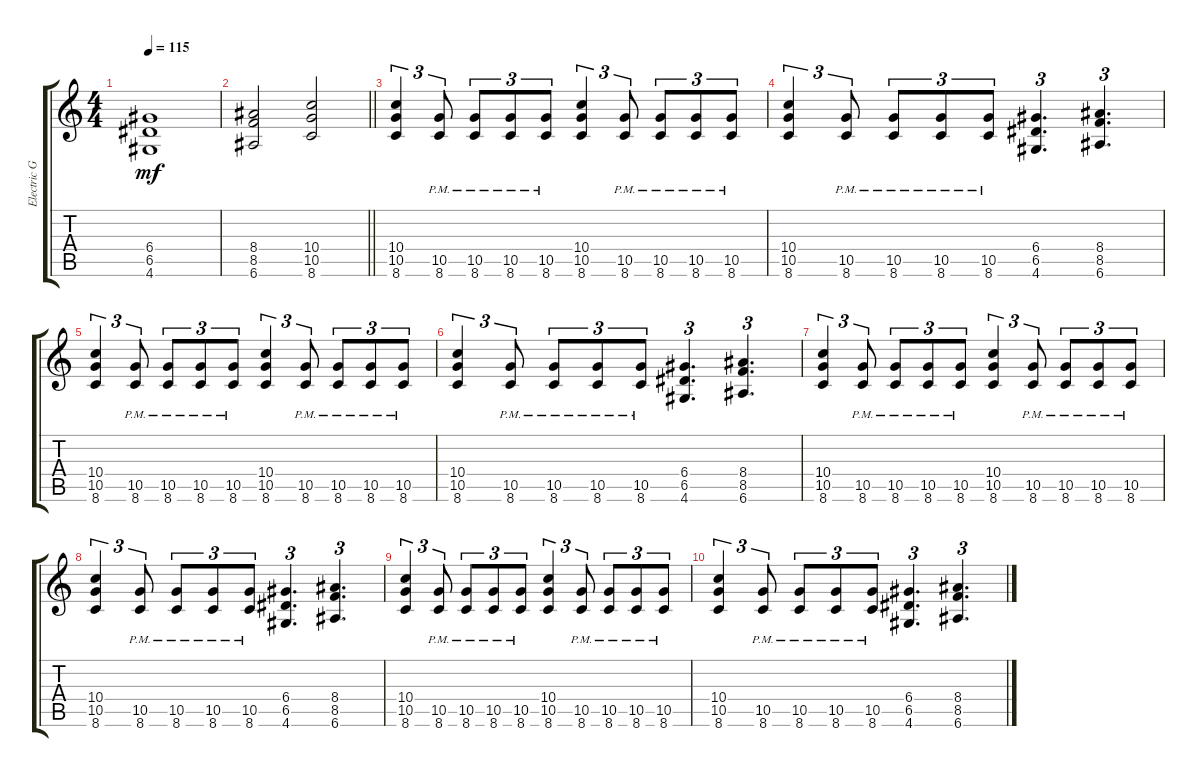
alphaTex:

\track ("Electric Guitar 2" "Electric G") {instrument distortionguitar}
\staff {score tabs}
\tuning (E4 B3 G3 D3 A2 E2) {hide}
\ts (4 4)
\tempo 115
\clef g2
\ks c
(6.4 6.5 4.6).1{dy mf} |
\barLineRight lightlight
(8.4 8.5 6.6).2 (10.4 10.5 8.6).2 |
(10.4 10.5 8.6).4{tu (3 2)} (10.5{pm} 8.6{pm}).8{tu (3 2)} (10.5{pm} 8.6{pm}).8{tu (3 2)} (10.5{pm} 8.6{pm}).8{tu (3 2)} (10.5{pm} 8.6{pm}).8{tu (3 2)} (10.4 10.5 8.6).4{tu (3 2)} (10.5{pm} 8.6{pm}).8{tu (3 2)} (10.5{pm} 8.6{pm}).8{tu (3 2)} (10.5{pm} 8.6{pm}).8{tu (3 2)} (10.5{pm} 8.6{pm}).8{tu (3 2)} |
(10.4 10.5 8.6).4{tu (3 2)} (10.5{pm} 8.6{pm}).8{tu (3 2)} (10.5{pm} 8.6{pm}).8{tu (3 2)} (10.5{pm} 8.6{pm}).8{tu (3 2)} (10.5{pm} 8.6{pm}).8{tu (3 2)} (6.4 6.5 4.6).4{d tu (3 2)} (8.4 8.5 6.6).4{d tu (3 2)} |
(10.4 10.5 8.6).4{tu (3 2)} (10.5{pm} 8.6{pm}).8{tu (3 2)} (10.5{pm} 8.6{pm}).8{tu (3 2)} (10.5{pm} 8.6{pm}).8{tu (3 2)} (10.5{pm} 8.6{pm}).8{tu (3 2)} (10.4 10.5 8.6).4{tu (3 2)} (10.5{pm} 8.6{pm}).8{tu (3 2)} (10.5{pm} 8.6{pm}).8{tu (3 2)} (10.5{pm} 8.6{pm}).8{tu (3 2)} (10.5{pm} 8.6{pm}).8{tu (3 2)} |
(10.4 10.5 8.6).4{tu (3 2)} (10.5{pm} 8.6{pm}).8{tu (3 2)} (10.5{pm} 8.6{pm}).8{tu (3 2)} (10.5{pm} 8.6{pm}).8{tu (3 2)} (10.5{pm} 8.6{pm}).8{tu (3 2)} (6.4 6.5 4.6).4{d tu (3 2)} (8.4 8.5 6.6).4{d tu (3 2)} |
(10.4 10.5 8.6).4{tu (3 2)} (10.5{pm} 8.6{pm}).8{tu (3 2)} (10.5{pm} 8.6{pm}).8{tu (3 2)} (10.5{pm} 8.6{pm}).8{tu (3 2)} (10.5{pm} 8.6{pm}).8{tu (3 2)} (10.4 10.5 8.6).4{tu (3 2)} (10.5{pm} 8.6{pm}).8{tu (3 2)} (10.5{pm} 8.6{pm}).8{tu (3 2)} (10.5{pm} 8.6{pm}).8{tu (3 2)} (10.5{pm} 8.6{pm}).8{tu (3 2)} |
(10.4 10.5 8.6).4{tu (3 2)} (10.5{pm} 8.6{pm}).8{tu (3 2)} (10.5{pm} 8.6{pm}).8{tu (3 2)} (10.5{pm} 8.6{pm}).8{tu (3 2)} (10.5{pm} 8.6{pm}).8{tu (3 2)} (6.4 6.5 4.6).4{d tu (3 2)} (8.4 8.5 6.6).4{d tu (3 2)} |
(10.4 10.5 8.6).4{tu (3 2)} (10.5{pm} 8.6{pm}).8{tu (3 2)} (10.5{pm} 8.6{pm}).8{tu (3 2)} (10.5{pm} 8.6{pm}).8{tu (3 2)} (10.5{pm} 8.6{pm}).8{tu (3 2)} (10.4 10.5 8.6).4{tu (3 2)} (10.5{pm} 8.6{pm}).8{tu (3 2)} (10.5{pm} 8.6{pm}).8{tu (3 2)} (10.5{pm} 8.6{pm}).8{tu (3 2)} (10.5{pm} 8.6{pm}).8{tu (3 2)} |
(10.4 10.5 8.6).4{tu (3 2)} (10.5{pm} 8.6{pm}).8{tu (3 2)} (10.5{pm} 8.6{pm}).8{tu (3 2)} (10.5{pm} 8.6{pm}).8{tu (3 2)} (10.5{pm} 8.6{pm}).8{tu (3 2)} (6.4 6.5 4.6).4{d tu (3 2)} (8.4 8.5 6.6).4{d tu (3 2)}
